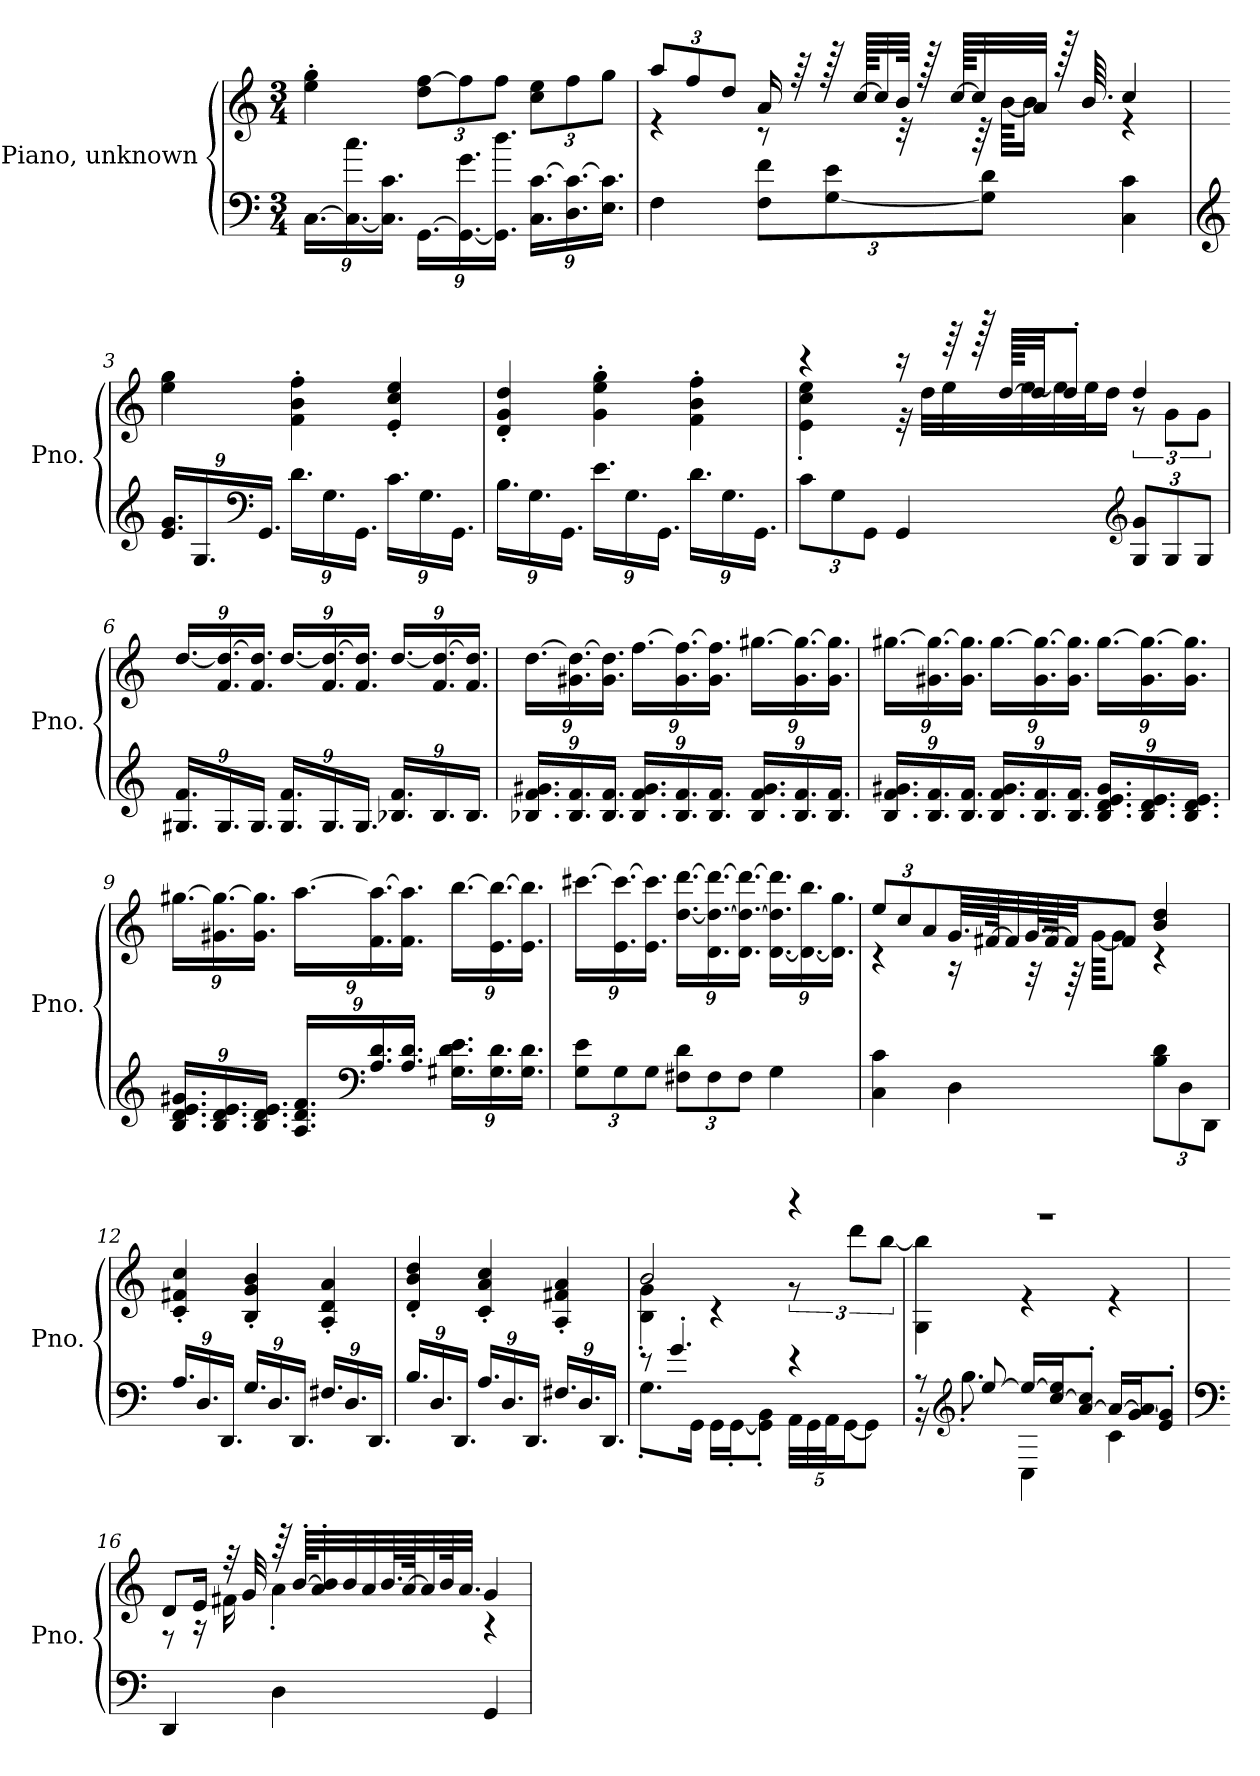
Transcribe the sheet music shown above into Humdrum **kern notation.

**kern	**kern
*part1	*part1
*staff2	*staff1
*I"Piano, unknown	*
*I'Pno.	*
*clefF4	*clefG2
*k[]	*k[]
*M3/4	*M3/4
*MM100	*MM100
*Xbrackettup	*
=1	=1
[18.C\LL	4ee\' 4gg\'
18.C\_ 18.cc\	.
18.C\] 18.c\JJ	.
*	*Xbrackettup
[18.GG\LL	12dd\ [12ff\L
18.GG\_ 18.g\	12ff\]
18.GG\] 18.dd\JJ	12ff\J
18.C\ [18.c\LL	12cc\ 12ee\L
18.D\ 18.c\_	12ff\
18.E\ 18.c\]JJ	12gg\J
=2	=2
*	*^
4F\	12aa/L	4r
.	12ff/	.
.	12dd/J	.
12F\ 12f\L	16a/	8r
.	64r	.
.	128r	.
[12G\ 12e\	.	.
.	[128cc/KKLLL	.
.	32cc/]	.
.	64b/JJJk	32r
.	128r	.
.	[128cc/KKLLL	.
.	32cc/]	64r
12G\] 12d\J	.	.
.	.	[64b\KKLL
.	32a/JJJ	16b\JJ]
.	128r	.
.	64.b/	.
4C\ 4c\	4cc/	4r
*	*v	*v
!!LO:LB:g=z
=3	=3
*clefG2	*
18.e/ 18.g/LL	4ee\ 4gg\
18.G/	.
*clefF4	*
18.GG/JJ	.
18.d\LL	4f\' 4b\' 4ff\'
18.G\	.
18.GG\JJ	.
18.c\LL	4e/' 4cc/' 4ee/'
18.G\	.
18.GG\JJ	.
=4	=4
18.B\LL	4d/' 4g/' 4dd/'
18.G\	.
18.GG\JJ	.
18.e\LL	4g\' 4ee\' 4gg\'
18.G\	.
18.GG\JJ	.
18.d\LL	4f\' 4b\' 4ff\'
18.G\	.
18.GG\JJ	.
!!LO:LB:g=z
=5	=5
*	*^
12c\L	4r	4e\' 4cc\' 4ee\'
12G\	.	.
12GG\J	.	.
4GG/	16r	32r
.	.	32dd\LLL
.	64r	32ee\
.	128r	.
.	[128dd/KKLLL	.
.	32dd/JJ]	[32ee\
.	8dd'/J	32ee\]
.	.	32ee\J
.	.	16dd\JJ
*clefG2	*	*
*	*	*brackettup
12G/ 12g/L	4dd/	12r
12G/	.	12g\L
12G/J	.	12g\J
*	*v	*v
=6	=6
*	*Xbrackettup
18.G#X/ 18.f/LL	[18.dd/LL
18.G#/	18.f/ 18.dd/_
18.G#/JJ	18.f/ 18.dd/]JJ
18.G#/ 18.f/LL	[18.dd/LL
18.G#/	18.f/ 18.dd/_
18.G#/JJ	18.f/ 18.dd/]JJ
18.B-X/ 18.f/LL	[18.dd/LL
18.B-/	18.f/ 18.dd/_
18.B-/JJ	18.f/ 18.dd/]JJ
!!LO:LB:g=z
=7	=7
18.B-X/ 18.f/ 18.g#X/LL	[18.dd\LL
18.B-/ 18.f/	18.g#X\ 18.dd\_
18.B-/ 18.f/JJ	18.g#\ 18.dd\]JJ
18.B-/ 18.f/ 18.g#/LL	[18.ff\LL
18.B-/ 18.f/	18.g#\ 18.ff\_
18.B-/ 18.f/JJ	18.g#\ 18.ff\]JJ
18.B-/ 18.f/ 18.g#/LL	[18.gg#X\LL
18.B-/ 18.f/	18.g#\ 18.gg#\_
18.B-/ 18.f/JJ	18.g#\ 18.gg#\]JJ
=8	=8
18.B/ 18.f/ 18.g#X/LL	[18.gg#X\LL
18.B/ 18.f/	18.g#X\ 18.gg#\_
18.B/ 18.f/JJ	18.g#\ 18.gg#\]JJ
18.B/ 18.f/ 18.g#/LL	[18.gg#\LL
18.B/ 18.f/	18.g#\ 18.gg#\_
18.B/ 18.f/JJ	18.g#\ 18.gg#\]JJ
18.B/ 18.d/ 18.e/ 18.g#/LL	[18.gg#\LL
18.B/ 18.d/ 18.e/	18.g#\ 18.gg#\_
18.B/ 18.d/ 18.e/JJ	18.g#\ 18.gg#\]JJ
!!LO:LB:g=z
=9	=9
18.B/ 18.d/ 18.e/ 18.g#X/LL	[18.gg#X\LL
18.B/ 18.d/ 18.e/	18.g#X\ 18.gg#\_
18.B/ 18.d/ 18.e/JJ	18.g#\ 18.gg#\]JJ
18.A/ 18.d/ 18.f/LL	[18.aa\LL
*clefF4	*
18.A/ 18.d/	18.f\ 18.aa\_
18.A/ 18.d/JJ	18.f\ 18.aa\]JJ
18.G#X\ 18.d\ 18.e\LL	[18.bb\LL
18.G#\ 18.d\	18.e\ 18.bb\_
18.G#\ 18.d\JJ	18.e\ 18.bb\]JJ
=10	=10
12G\ 12e\L	[18.ccc#X\LL
12G\	18.e\ 18.ccc#\_
12G\J	18.e\ 18.ccc#\]JJ
12F#X\ 12d\L	[18.dd\ [18.ddd\LL
12F#\	18.d\ 18.dd\_ 18.ddd\_
12F#\J	18.d\ 18.dd\_ 18.ddd\_JJ
4G\	[18.d\ 18.dd\] 18.ddd\]LL
.	18.d\_ 18.bb\
.	18.d\] 18.gg\JJ
!!LO:LB:g=z
=11	=11
*	*^
4C\ 4c\	12ee/L	4r
.	12cc/	.
.	12a/	.
4D\	64.g/LLL	16r
.	[128f#X/JK	.
.	32f#/]	.
.	64.g/L	32r
.	[128f#/JK	.
.	32f#/JJ]	64r
.	.	[64g\KKKL
.	8f#/J	8g\J]
12B\ 12d\L	4b/ 4dd/	4r
12D\	.	.
12DD\J	.	.
*	*v	*v
=12	=12
18.A/LL	4c/' 4f#X/' 4cc/'
18.D/	.
18.DD/JJ	.
18.G/LL	4B/' 4g/' 4b/'
18.D/	.
18.DD/JJ	.
18.F#X/LL	4A/' 4d/' 4a/'
18.D/	.
18.DD/JJ	.
=13	=13
18.B/LL	4d/' 4b/' 4dd/'
18.D/	.
18.DD/JJ	.
18.A/LL	4c/' 4a/' 4cc/'
18.D/	.
18.DD/JJ	.
18.F#X/LL	4A/' 4f#X/' 4a/'
18.D/	.
18.DD/JJ	.
!!LO:PB:g=z
=14	=14
*^	*^
8r	8.G'\L	2b/	4B\' 4g\'
4.g'/	.	.	.
.	16GG\Jk	.	.
.	16GG\LL	.	4r
.	[16GG'\J	.	.
.	8GG\]' 8BB\'J	.	.
*	*	*	*brackettup
4r	40AA\LLL	4r	12r
.	40GG\	.	.
.	40AA\J	.	.
.	[20GG\J	.	.
.	.	.	12ddd\L
.	8GG\J]	.	.
.	.	.	[12bb\J
=15	=15	=15	=15
8r	16r	2.r	4G\ 4bb\]
*clefG2	*	*	*
.	8.gg'\	.	.
[8ee/	.	.	.
16ee/LL_	4C\	.	4r
[16cc/ 16ee/]J	.	.	.
[8a/' 8cc/]'J	.	.	.
16a/LL_	4c\	.	4r
[16g/ 16a/]J	.	.	.
8e/' 8g/]'J	.	.	.
*v	*v	*	*
!!LO:LB:g=z	!!
=16	=16	=16
*clefF4	*	*
4DD/	8d/L	8r
.	16e/Jk	16r
.	32r	16f#X\
.	32g/	.
4D\	64r	4a'\
.	[64b'/KLLL	.
.	32a/' 32b/]'	.
.	32b/	.
.	32a/	.
.	64.b/L	.
.	[128a/JK	.
.	32a/]	.
.	64b/K	.
.	32.a/JJJ	.
4GG/	4g/	4r
*	*v	*v
=	=
*-	*-
